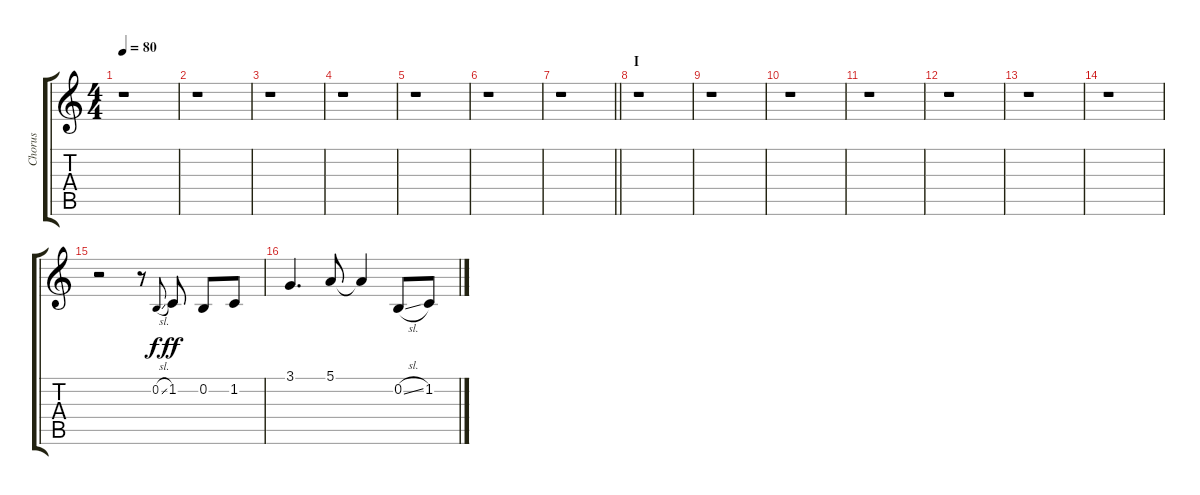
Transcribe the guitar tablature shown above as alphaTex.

\track ("Chorus" "Chorus") {instrument voiceoohs}
\staff {score tabs}
\tuning (E4 B3 G3 D3 A2 E2) {hide}
\ts (4 4)
\tempo 80
\clef g2
\ks c
r.1{dy ff} |
r.1 |
r.1 |
r.1 |
r.1 |
r.1 |
\barLineRight lightlight
r.1 |
\section ("" "I")
r.1 |
r.1 |
r.1 |
r.1 |
r.1 |
r.1 |
r.1 |
r.2 r.8 0.2{sl}.8{gr onbeat dy f} 1.2.8{dy ff} 0.2.8 1.2.8 |
3.1.4{d} 5.1.8 5.1{t}.4 0.2{sl}.8 1.2.8
